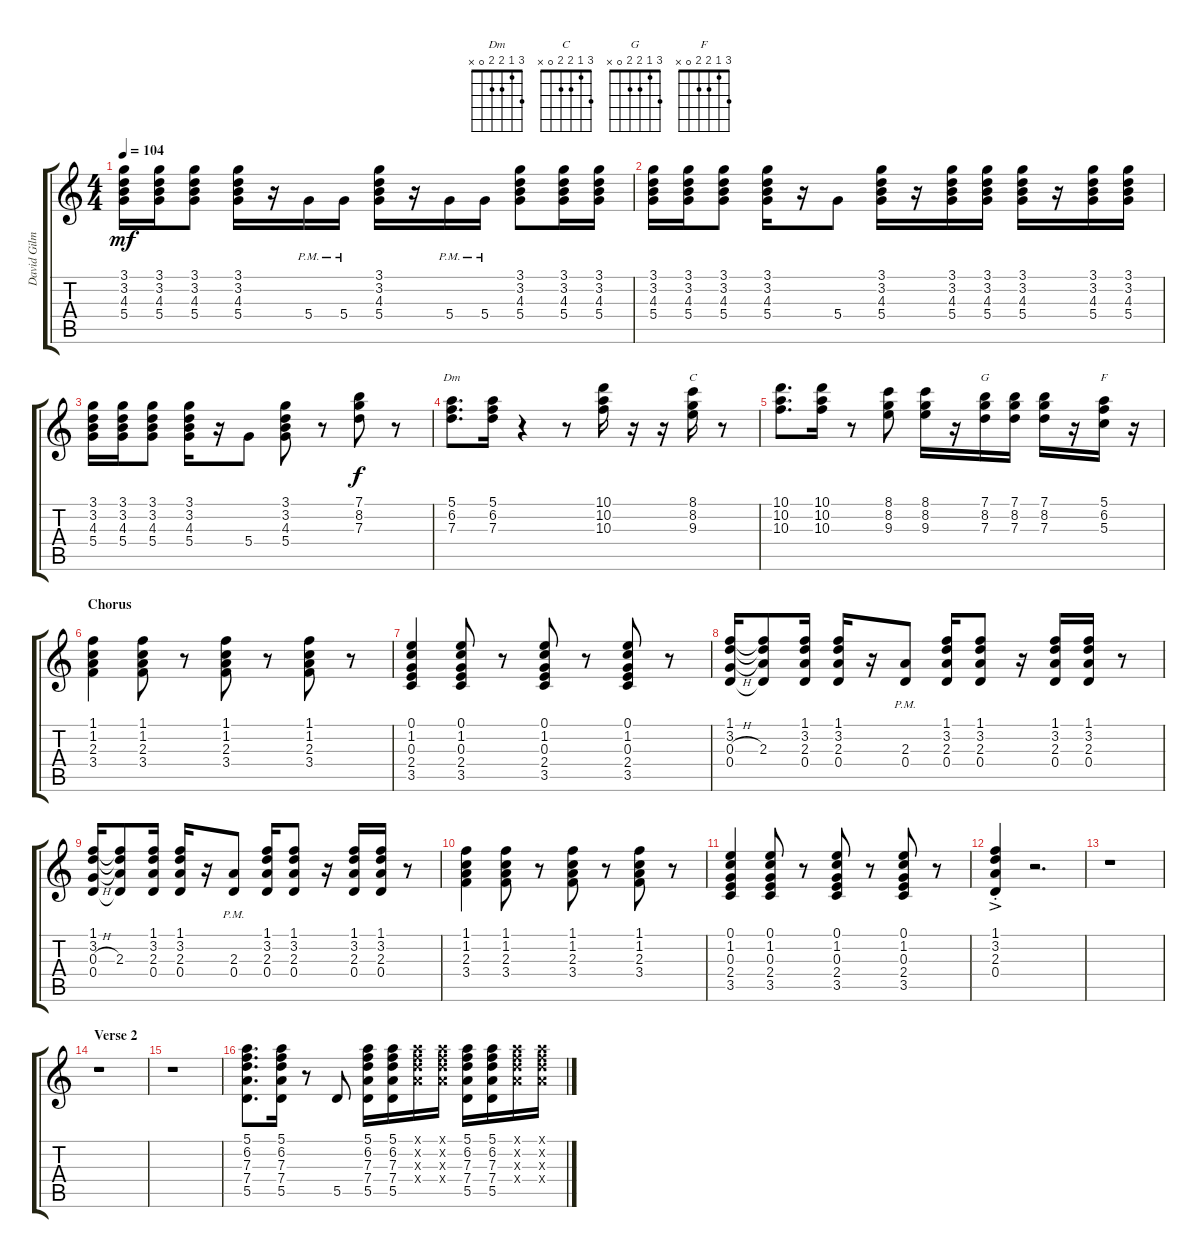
\track ("David Gilmour | Fender Stratocaster #00" "David Gilm") {instrument electricguitarclean}
\staff {score tabs}
\tuning (E4 B3 G3 D3 A2 E2) {hide}
\chord ("Dm" 3 1 2 2 0 x)
\chord ("C" 3 1 2 2 0 x)
\chord ("G" 3 1 2 2 0 x)
\chord ("F" 3 1 2 2 0 x)
\ts (4 4)
\tempo 104
\clef g2
\ks c
(3.1 3.2 4.3 5.4).16{dy mf} (3.1 3.2 4.3 5.4).16 (3.1 3.2 4.3 5.4).8 (3.1 3.2 4.3 5.4).16 r.16 5.4{pm}.16 5.4{pm}.16 (3.1 3.2 4.3 5.4).16 r.16 5.4{pm}.16 5.4{pm}.16 (3.1 3.2 4.3 5.4).8 (3.1 3.2 4.3 5.4).16 (3.1 3.2 4.3 5.4).16 |
(3.1 3.2 4.3 5.4).16 (3.1 3.2 4.3 5.4).16 (3.1 3.2 4.3 5.4).8 (3.1 3.2 4.3 5.4).16 r.16 5.4.8 (3.1 3.2 4.3 5.4).16 r.16 (3.1 3.2 4.3 5.4).16 (3.1 3.2 4.3 5.4).16 (3.1 3.2 4.3 5.4).16 r.16 (3.1 3.2 4.3 5.4).16 (3.1 3.2 4.3 5.4).16 |
(3.1 3.2 4.3 5.4).16 (3.1 3.2 4.3 5.4).16 (3.1 3.2 4.3 5.4).8 (3.1 3.2 4.3 5.4).16 r.16 5.4.8 (3.1 3.2 4.3 5.4).8 r.8 (7.1 8.2 7.3).8{dy f} r.8 |
(5.1 6.2 7.3).8{d ch "Dm"} (5.1 6.2 7.3).16 r.4 r.8 (10.1 10.2 10.3).16 r.16 r.16 (8.1 8.2 9.3).16{ch "C"} r.8 |
(10.1 10.2 10.3).8{d} (10.1 10.2 10.3).16 r.8 (8.1 8.2 9.3).8 (8.1 8.2 9.3).16 r.16 (7.1 8.2 7.3).16{ch "G"} (7.1 8.2 7.3).16 (7.1 8.2 7.3).16 r.16 (5.1 6.2 5.3).16{ch "F"} r.16 |
\section ("" "Chorus")
(1.1 1.2 2.3 3.4).4 (1.1 1.2 2.3 3.4).8 r.8 (1.1 1.2 2.3 3.4).8 r.8 (1.1 1.2 2.3 3.4).8 r.8 |
(0.1 1.2 0.3 2.4 3.5).4 (0.1 1.2 0.3 2.4 3.5).8 r.8 (0.1 1.2 0.3 2.4 3.5).8 r.8 (0.1 1.2 0.3 2.4 3.5).8 r.8 |
(1.1 3.2 0.3{h} 0.4).16 (1.1{t} 3.2{t} 2.3 0.4{t}).8 (1.1 3.2 2.3 0.4).16 (1.1 3.2 2.3 0.4).16 r.16 (2.3{pm} 0.4{pm}).8 (1.1 3.2 2.3 0.4).16 (1.1 3.2 2.3 0.4).8 r.16 (1.1 3.2 2.3 0.4).16 (1.1 3.2 2.3 0.4).16 r.8 |
(1.1 3.2 0.3{h} 0.4).16 (1.1{t} 3.2{t} 2.3 0.4{t}).8 (1.1 3.2 2.3 0.4).16 (1.1 3.2 2.3 0.4).16 r.16 (2.3{pm} 0.4{pm}).8 (1.1 3.2 2.3 0.4).16 (1.1 3.2 2.3 0.4).8 r.16 (1.1 3.2 2.3 0.4).16 (1.1 3.2 2.3 0.4).16 r.8 |
(1.1 1.2 2.3 3.4).4 (1.1 1.2 2.3 3.4).8 r.8 (1.1 1.2 2.3 3.4).8 r.8 (1.1 1.2 2.3 3.4).8 r.8 |
(0.1 1.2 0.3 2.4 3.5).4 (0.1 1.2 0.3 2.4 3.5).8 r.8 (0.1 1.2 0.3 2.4 3.5).8 r.8 (0.1 1.2 0.3 2.4 3.5).8 r.8 |
(1.1{ac st} 3.2{ac st} 2.3{ac st} 0.4{ac st}).4 r.2{d} |
r.1 |
\section ("" "Verse 2")
r.1 |
r.1 |
(5.1 6.2 7.3 7.4 5.5).8{d} (5.1 6.2 7.3 7.4 5.5).16 r.8 5.5.8 (5.1 6.2 7.3 7.4 5.5).16 (5.1 6.2 7.3 7.4 5.5).16 (5.1{x} 6.2{x} 7.3{x} 7.4{x}).16 (5.1{x} 6.2{x} 7.3{x} 7.4{x}).16 (5.1 6.2 7.3 7.4 5.5).16 (5.1 6.2 7.3 7.4 5.5).16 (5.1{x} 6.2{x} 7.3{x} 7.4{x}).16 (5.1{x} 6.2{x} 7.3{x} 7.4{x}).16
